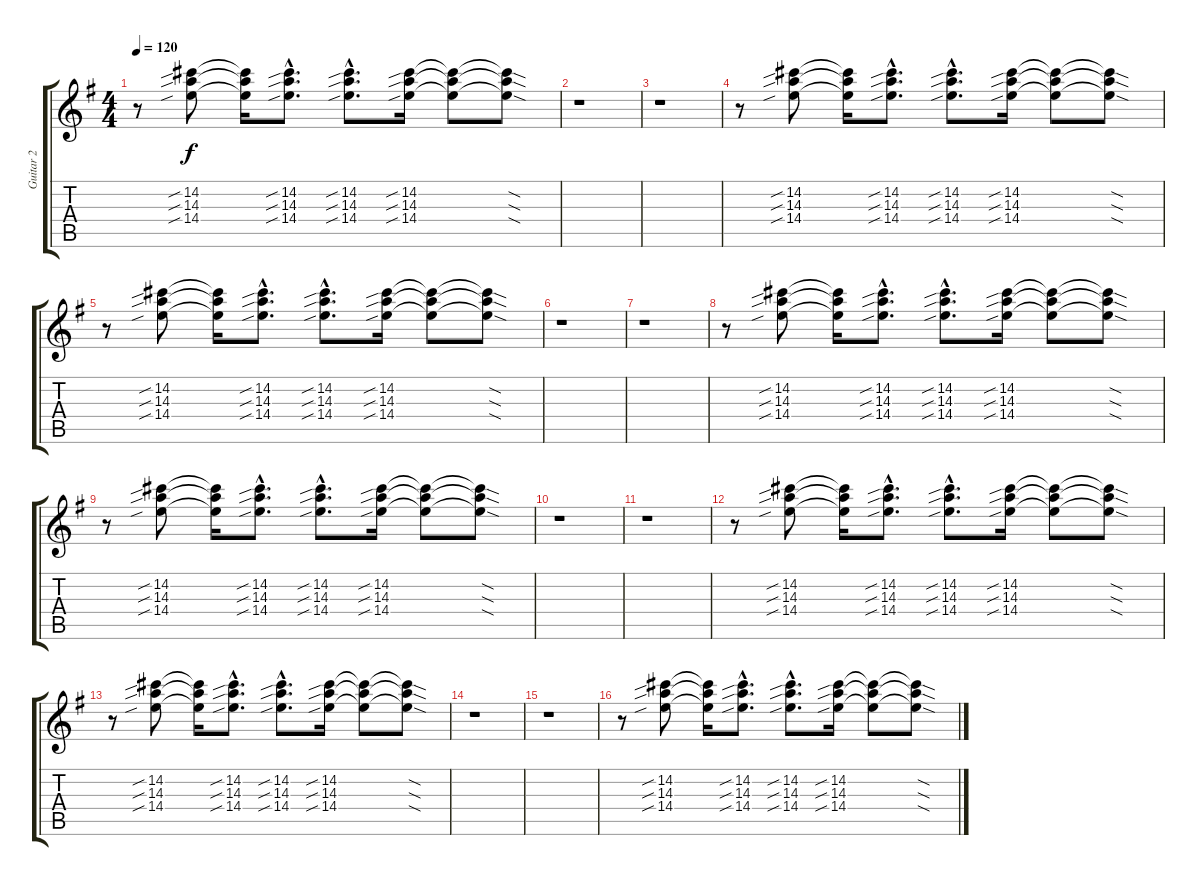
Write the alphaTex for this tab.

\track ("Guitar 2" "Guitar 2") {instrument distortionguitar}
\staff {score tabs}
\tuning (D4 B3 G3 D3 G2 D2) {hide}
\ts (4 4)
\tempo 120
\clef g2
\ks g
r.8{dy f} (14.2{sib} 14.3{sib} 14.4{sib}).8 (14.2{t} 14.3{t} 14.4{t}).16 (14.2{sib hac} 14.3{sib hac} 14.4{sib hac}).8{d} (14.2{sib hac} 14.3{sib hac} 14.4{sib hac}).8{d} (14.2{sib} 14.3{sib} 14.4{sib}).16 (14.2{t} 14.3{t} 14.4{t}).8 (14.2{sod t} 14.3{sod t} 14.4{sod t}).8 |
r.1 |
r.1 |
r.8 (14.2{sib} 14.3{sib} 14.4{sib}).8 (14.2{t} 14.3{t} 14.4{t}).16 (14.2{sib hac} 14.3{sib hac} 14.4{sib hac}).8{d} (14.2{sib hac} 14.3{sib hac} 14.4{sib hac}).8{d} (14.2{sib} 14.3{sib} 14.4{sib}).16 (14.2{t} 14.3{t} 14.4{t}).8 (14.2{sod t} 14.3{sod t} 14.4{sod t}).8 |
r.8 (14.2{sib} 14.3{sib} 14.4{sib}).8 (14.2{t} 14.3{t} 14.4{t}).16 (14.2{sib hac} 14.3{sib hac} 14.4{sib hac}).8{d} (14.2{sib hac} 14.3{sib hac} 14.4{sib hac}).8{d} (14.2{sib} 14.3{sib} 14.4{sib}).16 (14.2{t} 14.3{t} 14.4{t}).8 (14.2{sod t} 14.3{sod t} 14.4{sod t}).8 |
r.1 |
r.1 |
r.8 (14.2{sib} 14.3{sib} 14.4{sib}).8 (14.2{t} 14.3{t} 14.4{t}).16 (14.2{sib hac} 14.3{sib hac} 14.4{sib hac}).8{d} (14.2{sib hac} 14.3{sib hac} 14.4{sib hac}).8{d} (14.2{sib} 14.3{sib} 14.4{sib}).16 (14.2{t} 14.3{t} 14.4{t}).8 (14.2{sod t} 14.3{sod t} 14.4{sod t}).8 |
r.8 (14.2{sib} 14.3{sib} 14.4{sib}).8 (14.2{t} 14.3{t} 14.4{t}).16 (14.2{sib hac} 14.3{sib hac} 14.4{sib hac}).8{d} (14.2{sib hac} 14.3{sib hac} 14.4{sib hac}).8{d} (14.2{sib} 14.3{sib} 14.4{sib}).16 (14.2{t} 14.3{t} 14.4{t}).8 (14.2{sod t} 14.3{sod t} 14.4{sod t}).8 |
r.1 |
r.1 |
r.8 (14.2{sib} 14.3{sib} 14.4{sib}).8 (14.2{t} 14.3{t} 14.4{t}).16 (14.2{sib hac} 14.3{sib hac} 14.4{sib hac}).8{d} (14.2{sib hac} 14.3{sib hac} 14.4{sib hac}).8{d} (14.2{sib} 14.3{sib} 14.4{sib}).16 (14.2{t} 14.3{t} 14.4{t}).8 (14.2{sod t} 14.3{sod t} 14.4{sod t}).8 |
r.8 (14.2{sib} 14.3{sib} 14.4{sib}).8 (14.2{t} 14.3{t} 14.4{t}).16 (14.2{sib hac} 14.3{sib hac} 14.4{sib hac}).8{d} (14.2{sib hac} 14.3{sib hac} 14.4{sib hac}).8{d} (14.2{sib} 14.3{sib} 14.4{sib}).16 (14.2{t} 14.3{t} 14.4{t}).8 (14.2{sod t} 14.3{sod t} 14.4{sod t}).8 |
r.1 |
r.1 |
r.8 (14.2{sib} 14.3{sib} 14.4{sib}).8 (14.2{t} 14.3{t} 14.4{t}).16 (14.2{sib hac} 14.3{sib hac} 14.4{sib hac}).8{d} (14.2{sib hac} 14.3{sib hac} 14.4{sib hac}).8{d} (14.2{sib} 14.3{sib} 14.4{sib}).16 (14.2{t} 14.3{t} 14.4{t}).8 (14.2{sod t} 14.3{sod t} 14.4{sod t}).8
